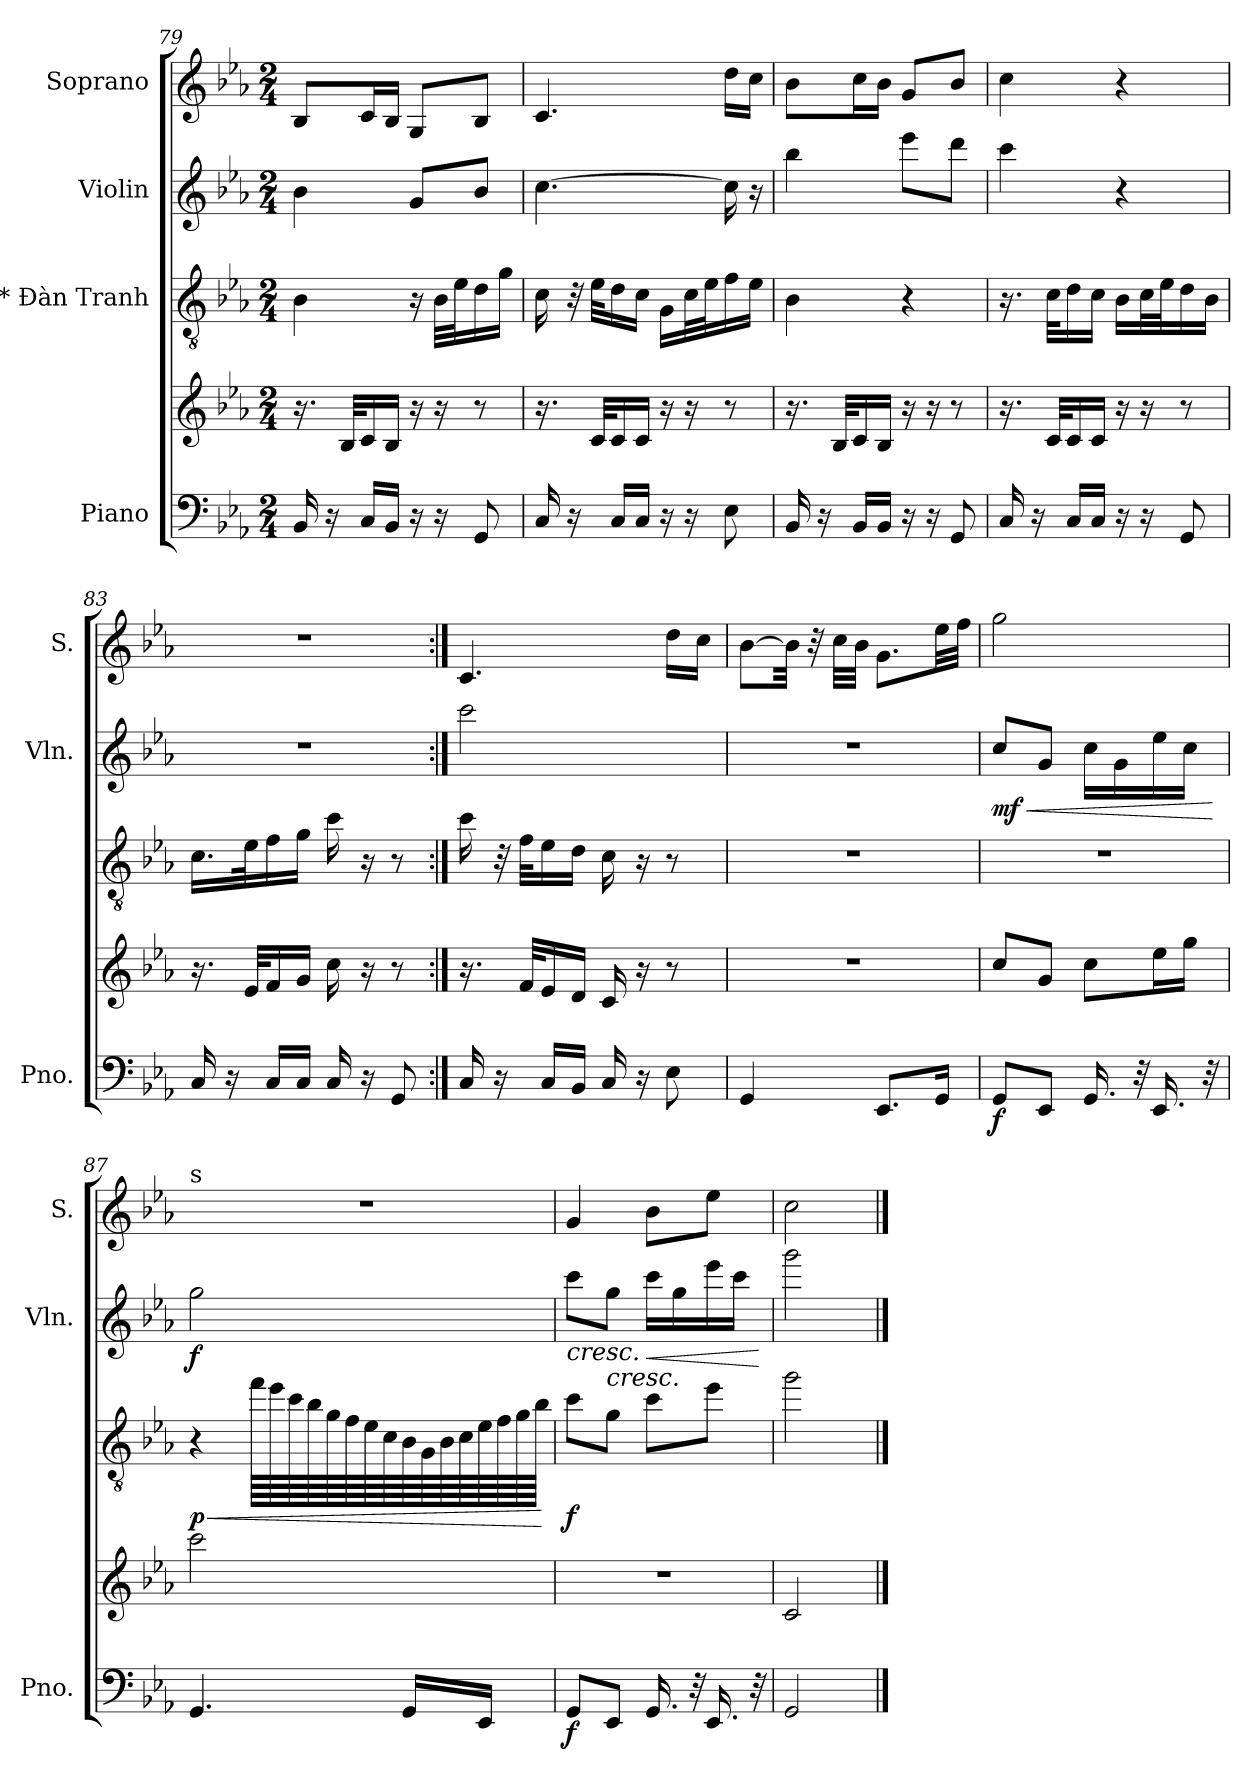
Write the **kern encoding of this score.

**kern	**kern	**dynam	**kern	**dynam	**kern	**dynam	**kern
*part4	*part4	*part4	*part3	*part3	*part2	*part2	*part1
*staff5	*staff4	*staff4/5	*staff3	*staff3	*staff2	*staff2	*staff1
*I"Piano	*	*	*I"* Đàn Tranh	*	*I"Violin	*	*I"Soprano
*I'Pno.	*	*	*	*	*I'Vln.	*	*I'S.
!!LO:PB:g=z
*clefF4	*clefG2	*	*clefGv2	*	*clefG2	*	*clefG2
*k[b-e-a-]	*k[b-e-a-]	*	*k[b-e-a-]	*	*k[b-e-a-]	*	*k[b-e-a-]
*M2/4	*M2/4	*	*M2/4	*	*M2/4	*	*M2/4
=79	=79	=79	=79	=79	=79	=79	=79
16BB-/	16.r	.	4B-\	.	4b-\	.	8B-/L
16r	.	.	.	.	.	.	.
.	32B-/KLL	.	.	.	.	.	.
16C/LL	16c/	.	.	.	.	.	16c/L
16BB-/JJ	16B-/JJ	.	.	.	.	.	16B-/JJ
16r	16r	.	16r	.	8g/L	.	8G/L
16r	16r	.	32B-\LLL	.	.	.	.
.	.	.	32e-\J	.	.	.	.
8GG/	8r	.	16d\	.	8b-/J	.	8B-/J
.	.	.	16g\JJ	.	.	.	.
=80	=80	=80	=80	=80	=80	=80	=80
16C/	16.r	.	16c\	.	[4.cc\	.	4.c/
16r	.	.	32r	.	.	.	.
.	32c/KLL	.	32e-\KLL	.	.	.	.
16C/LL	16c/	.	16d\	.	.	.	.
16C/JJ	16c/JJ	.	16c\JJ	.	.	.	.
16r	16r	.	16G\LL	.	.	.	.
16r	16r	.	32c\L	.	.	.	.
.	.	.	32e-\J	.	.	.	.
8E-\	8r	.	16f\	.	16cc\]	.	16dd\LL
.	.	.	16e-\JJ	.	16r	.	16cc\JJ
=81	=81	=81	=81	=81	=81	=81	=81
16BB-/	16.r	.	4B-\	.	4bb-\	.	8b-\L
16r	.	.	.	.	.	.	.
.	32B-/KLL	.	.	.	.	.	.
16BB-/LL	16c/	.	.	.	.	.	16cc\L
16BB-/JJ	16B-/JJ	.	.	.	.	.	16b-\JJ
16r	16r	.	4r	.	8eee-\L	.	8g/L
16r	16r	.	.	.	.	.	.
8GG/	8r	.	.	.	8ddd\J	.	8b-/J
!!LO:LB:g=z
=82	=82	=82	=82	=82	=82	=82	=82
16C/	16.r	.	16.r	.	4ccc\	.	4cc\
16r	.	.	.	.	.	.	.
.	32c/KLL	.	32c\KLL	.	.	.	.
16C/LL	16c/	.	16d\	.	.	.	.
16C/JJ	16c/JJ	.	16c\JJ	.	.	.	.
16r	16r	.	16B-\LL	.	4r	.	4r
16r	16r	.	32c\L	.	.	.	.
.	.	.	32e-\J	.	.	.	.
8GG/	8r	.	16d\	.	.	.	.
.	.	.	16B-\JJ	.	.	.	.
=83	=83	=83	=83	=83	=83	=83	=83
16C/	16.r	.	16.c\LL	.	2r	.	2r
16r	.	.	.	.	.	.	.
.	32e-/KLL	.	32e-\K	.	.	.	.
16C/LL	16f/	.	16f\	.	.	.	.
16C/JJ	16g/JJ	.	16g\JJ	.	.	.	.
16C/	16cc\	.	16cc\	.	.	.	.
16r	16r	.	16r	.	.	.	.
8GG/	8r	.	8r	.	.	.	.
=84:|!	=84:|!	=84:|!	=84:|!	=84:|!	=84:|!	=84:|!	=84:|!
16C/	16.r	.	16cc\	.	2ccc\	.	4.c/
16r	.	.	32r	.	.	.	.
.	32f/KLL	.	32f\KLL	.	.	.	.
16C/LL	16e-/	.	16e-\	.	.	.	.
16BB-/JJ	16d/JJ	.	16d\JJ	.	.	.	.
16C/	16c/	.	16c\	.	.	.	.
16r	16r	.	16r	.	.	.	.
8E-\	8r	.	8r	.	.	.	16dd\LL
.	.	.	.	.	.	.	16cc\JJ
=85	=85	=85	=85	=85	=85	=85	=85
*	*	*	*	*	*	*	*MM10
4GG/	2r	.	2r	.	2r	.	[8b-\L
*	*	*	*	*	*	*	*MM30
.	.	.	.	.	.	.	32b-\Jkk]
.	.	.	.	.	.	.	32r
.	.	.	.	.	.	.	32cc\LLL
.	.	.	.	.	.	.	32b-\JJJ
8.EE-/L	.	.	.	.	.	.	8.g\L
*	*	*	*	*	*	*	*MM5
16GG/Jk	.	.	.	.	.	.	32ee-\LL
.	.	.	.	.	.	.	32ff\JJJ
!!LO:PB:g=z
=86	=86	=86	=86	=86	=86	=86	=86
*	*	*	*	*	*	*	*MM30
!	!	!LO:DY:b=2	!	!	!	!LO:HP:b	!
!	!	!	!	!	!	!LO:DY:n=1:b	!
8GG/L	8cc/L	f	2r	.	8cc/L	< mf	2gg\
8EE-/J	8g/J	.	.	.	8g/J	.	.
16.GG/	8cc\L	.	.	.	16cc\LL	.	.
.	.	.	.	.	16g\	.	.
32r	.	.	.	.	.	.	.
16.EE-/	16ee-\L	.	.	.	16ee-\	.	.
.	16gg\JJ	.	.	.	16cc\JJ	.	.
32r	.	.	.	.	.	.	.
.	.	.	.	.	.	[	.
=87	=87	=87	=87	=87	=87	=87	=87
!	!	!	!	!	!	!	!LO:TX:a:t=s
!	!	!	!	!LO:HP:b	!	!	!
!	!	!	!	!LO:DY:n=1:b	!	!LO:DY:b	!
4.GG/	2ccc\	.	4r	< p	2gg\	f	2r
.	.	.	64ff\LLLL	.	.	.	.
.	.	.	64ee-\	.	.	.	.
.	.	.	64cc\	.	.	.	.
.	.	.	64b-\	.	.	.	.
.	.	.	64g\	.	.	.	.
.	.	.	64f\	.	.	.	.
.	.	.	64e-\	.	.	.	.
.	.	.	64c\	.	.	.	.
16GG/LL	.	.	64B-\	.	.	.	.
.	.	.	64G\	.	.	.	.
.	.	.	64B-\	.	.	.	.
.	.	.	64c\	.	.	.	.
16EE-/JJ	.	.	64e-\	.	.	.	.
.	.	.	64f\	.	.	.	.
.	.	.	64g\	.	.	.	.
.	.	.	64b-\JJJJ	.	.	.	.
.	.	.	.	[	.	.	.
=88	=88	=88	=88	=88	=88	=88	=88
!	!	!LO:DY:b=2	!	!LO:DY:b	!	!LO:HP:b	!
8GG/L	2r	f	8cc\L	f	8ccc\L	<	4g/
!	!	!	!	!	!	!LO:HP:b	!
8EE-/J	.	.	8g\J	.	8gg\J	<	.
!	!	!	!	!	!	!LO:HP:b	!
16.GG/	.	.	8cc\L	.	16ccc\LL	<	8b-\L
.	.	.	.	.	16gg\	.	.
32r	.	.	.	.	.	.	.
16.EE-/	.	.	8ee-\J	.	16eee-\	.	8ee-\J
.	.	.	.	.	16ccc\JJ	.	.
32r	.	.	.	.	.	.	.
.	.	.	.	.	.	[ [ [	.
=89	=89	=89	=89	=89	=89	=89	=89
2GG/	2c/	.	2gg\	.	2ggg\	.	2cc\
==	==	==	==	==	==	==	==
*-	*-	*-	*-	*-	*-	*-	*-
